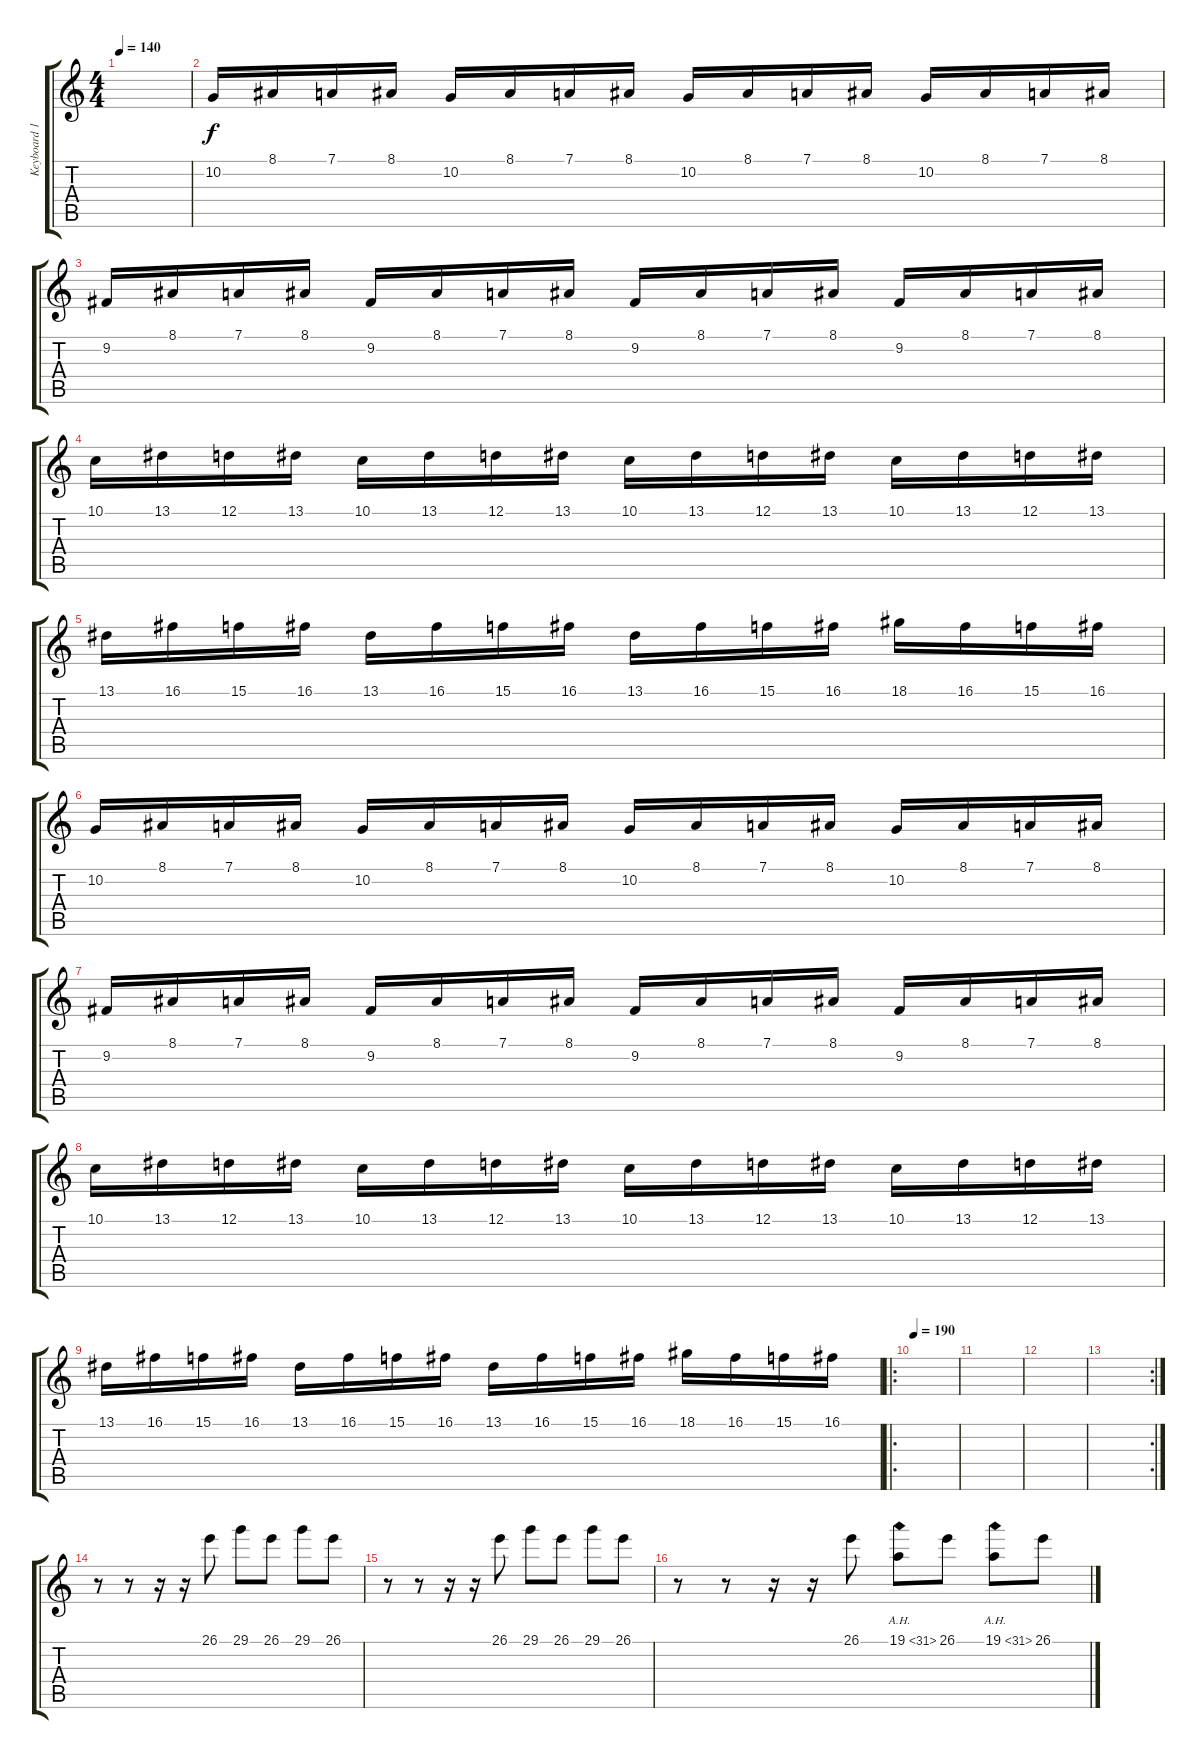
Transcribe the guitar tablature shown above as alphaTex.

\track ("Keyboard 1" "Keyboard 1") {instrument churchorgan}
\staff {score tabs}
\tuning (D4 A3 F3 C3 G2 D2) {hide}
\ts (4 4)
\tempo 140
\clef g2
\ks c
|
10.2.16{volume 8} 8.1.16 7.1.16 8.1.16 10.2.16 8.1.16 7.1.16 8.1.16 10.2.16 8.1.16 7.1.16 8.1.16 10.2.16 8.1.16 7.1.16 8.1.16 |
9.2.16 8.1.16 7.1.16 8.1.16 9.2.16 8.1.16 7.1.16 8.1.16 9.2.16 8.1.16 7.1.16 8.1.16 9.2.16 8.1.16 7.1.16 8.1.16 |
10.1.16 13.1.16 12.1.16 13.1.16 10.1.16 13.1.16 12.1.16 13.1.16 10.1.16 13.1.16 12.1.16 13.1.16 10.1.16 13.1.16 12.1.16 13.1.16 |
13.1.16 16.1.16 15.1.16 16.1.16 13.1.16 16.1.16 15.1.16 16.1.16 13.1.16 16.1.16 15.1.16 16.1.16 18.1.16 16.1.16 15.1.16 16.1.16 |
10.2.16 8.1.16 7.1.16 8.1.16 10.2.16 8.1.16 7.1.16 8.1.16 10.2.16 8.1.16 7.1.16 8.1.16 10.2.16 8.1.16 7.1.16 8.1.16 |
9.2.16 8.1.16 7.1.16 8.1.16 9.2.16 8.1.16 7.1.16 8.1.16 9.2.16 8.1.16 7.1.16 8.1.16 9.2.16 8.1.16 7.1.16 8.1.16 |
10.1.16 13.1.16 12.1.16 13.1.16 10.1.16 13.1.16 12.1.16 13.1.16 10.1.16 13.1.16 12.1.16 13.1.16 10.1.16 13.1.16 12.1.16 13.1.16 |
13.1.16 16.1.16 15.1.16 16.1.16 13.1.16 16.1.16 15.1.16 16.1.16 13.1.16 16.1.16 15.1.16 16.1.16 18.1.16 16.1.16 15.1.16 16.1.16 |
\ro
\tempo 190
|
|
|
\rc 2
|
r.8{volume 16 instrument stringensemble1} r.8 r.16 r.16 26.1.8 29.1.8 26.1.8 29.1.8 26.1.8 |
r.8 r.8 r.16 r.16 26.1.8 29.1.8 26.1.8 29.1.8 26.1.8 |
r.8 r.8 r.16 r.16 26.1.8 19.1{ah 12}.8 26.1.8 19.1{ah 12}.8 26.1.8
